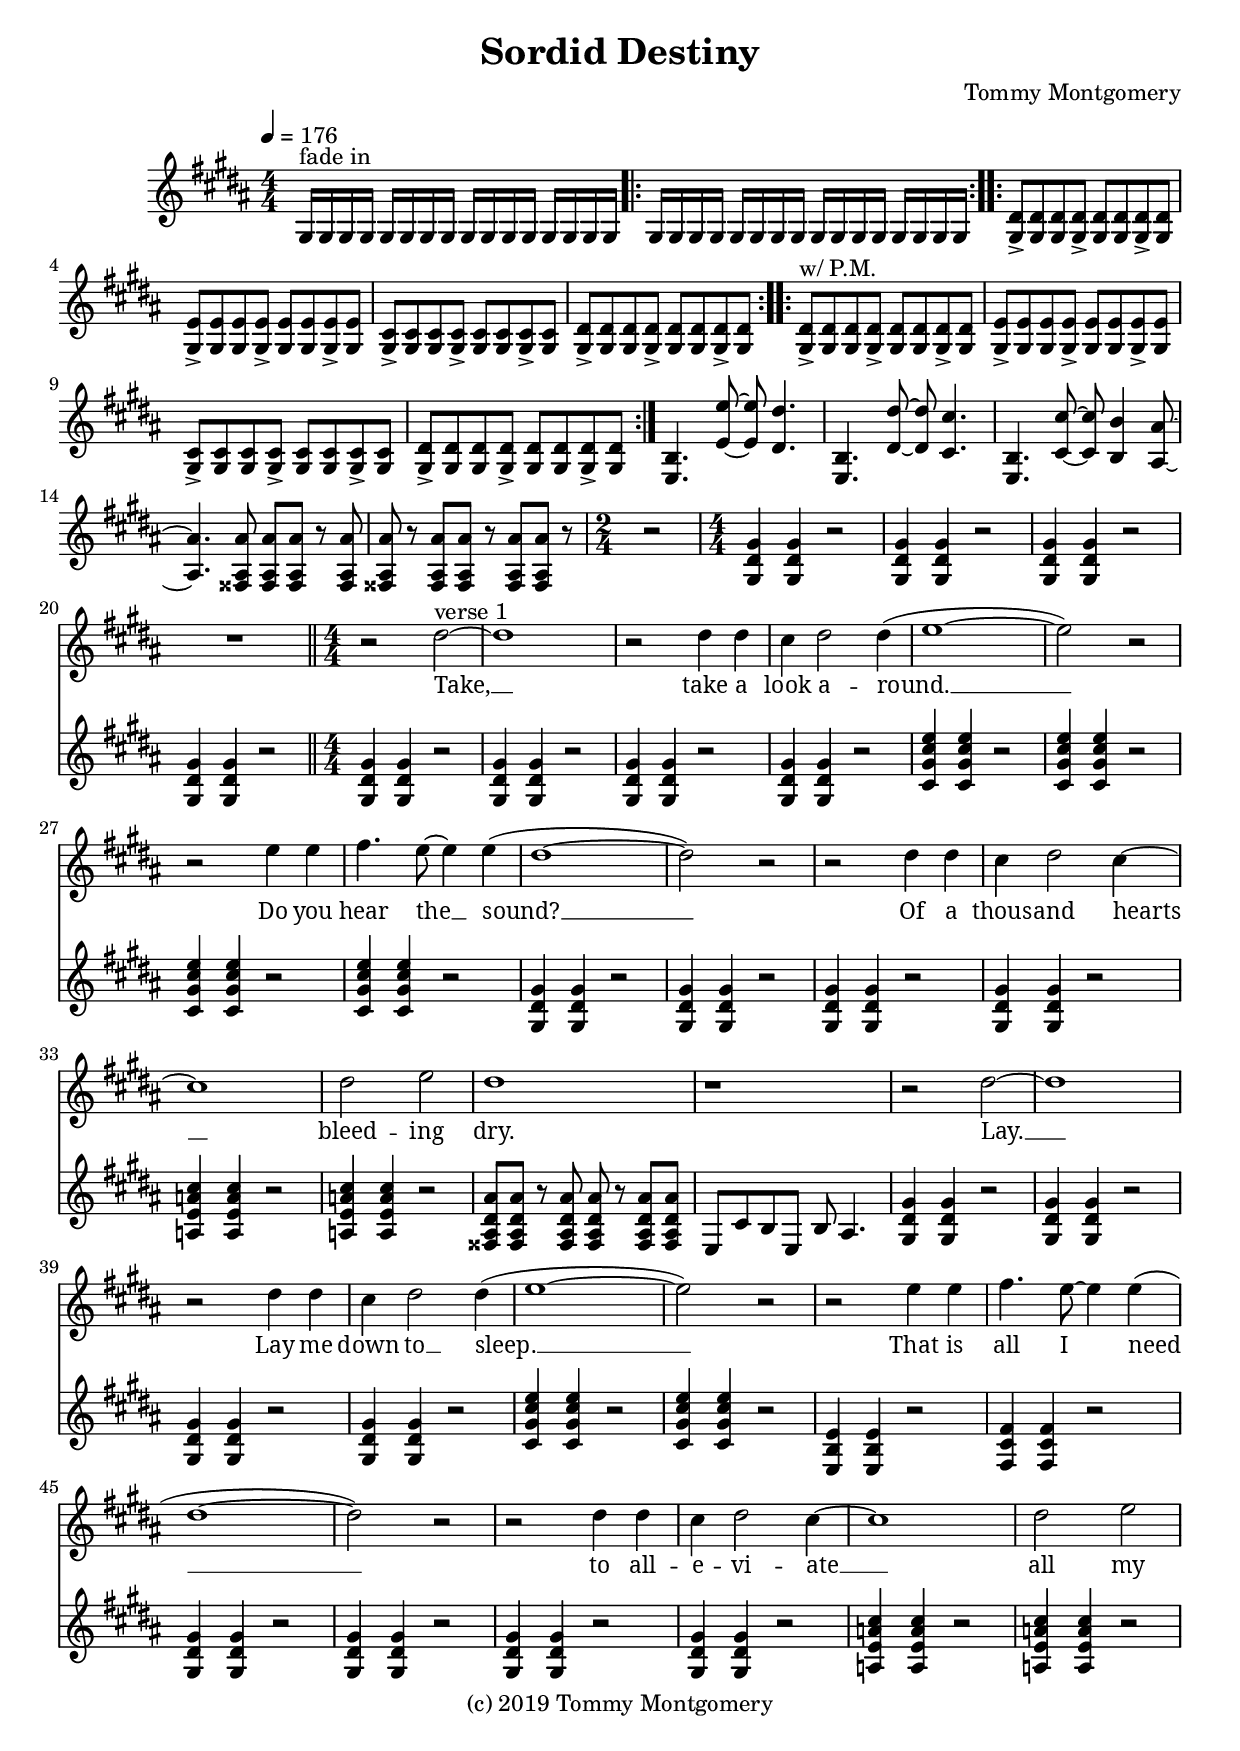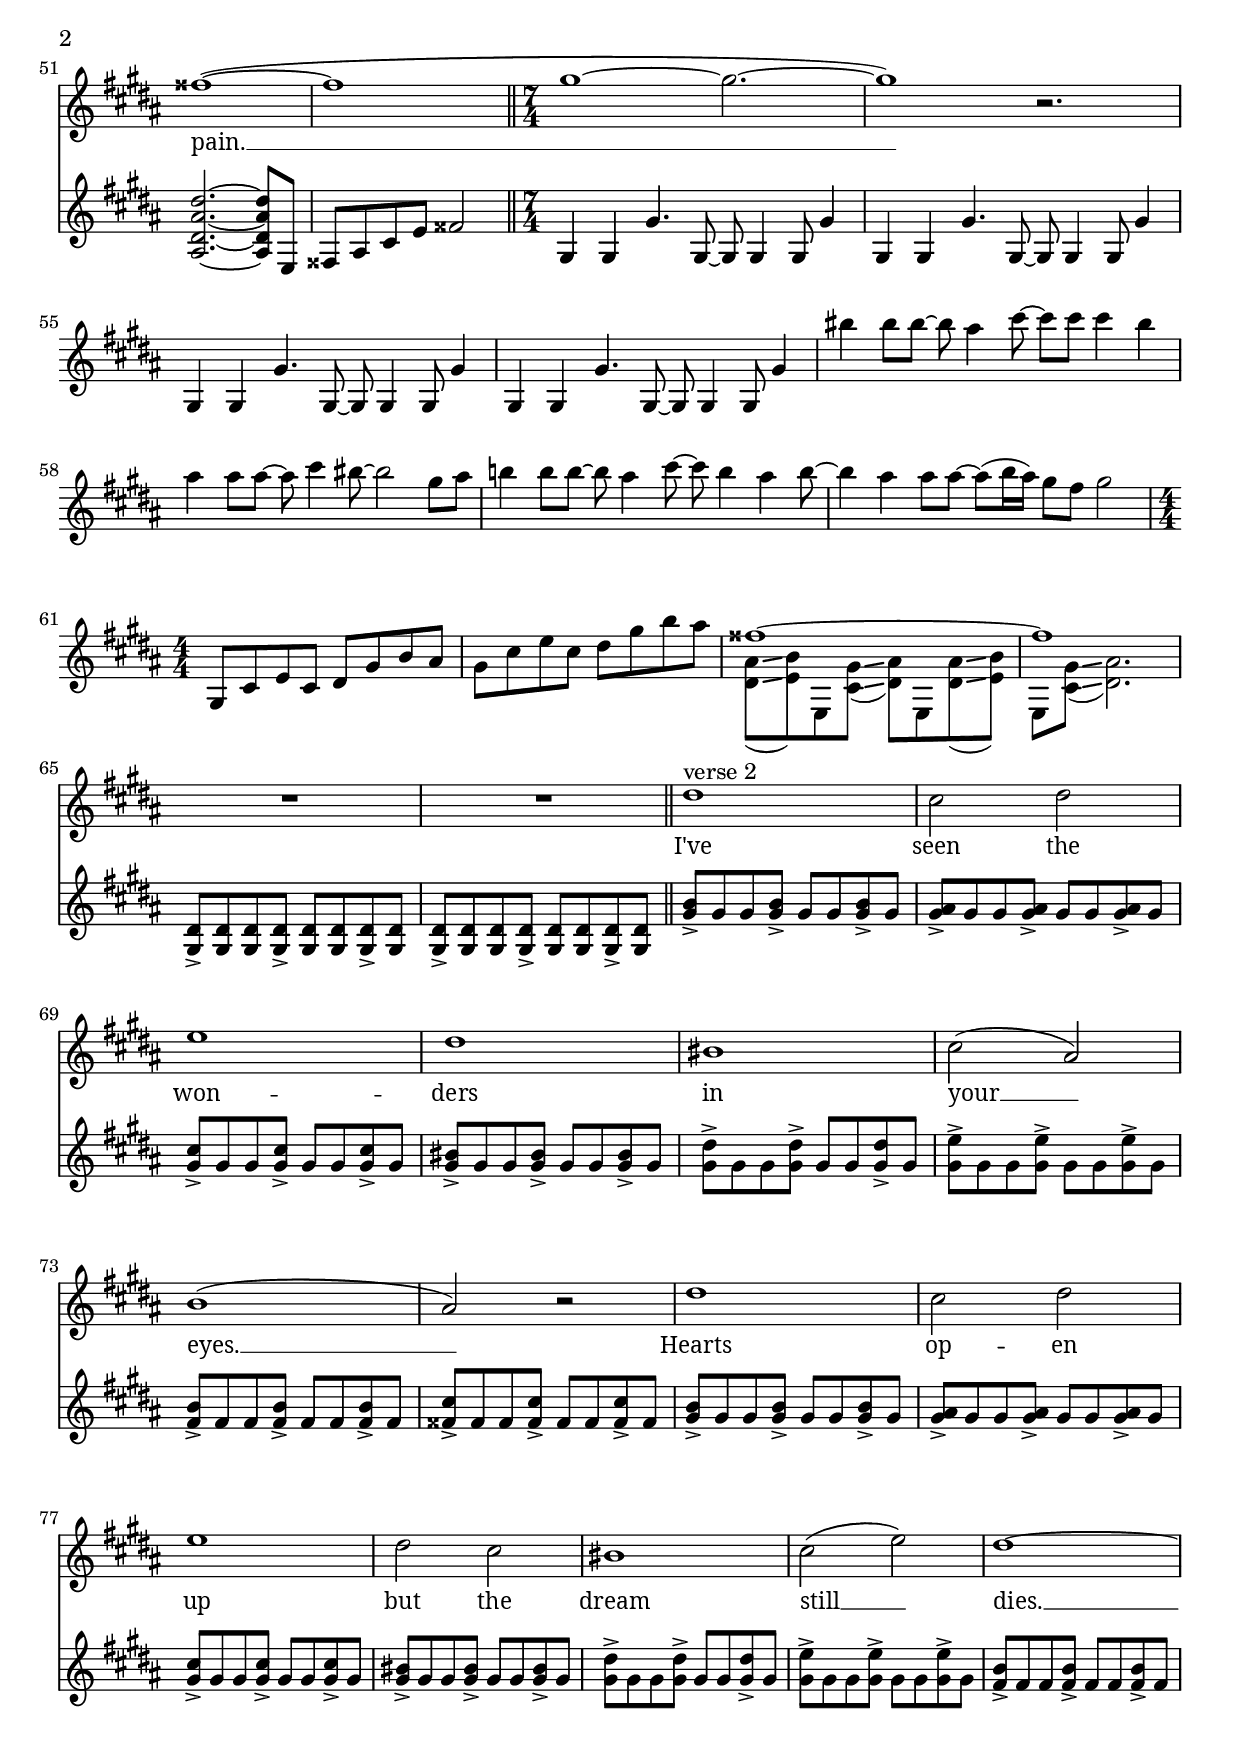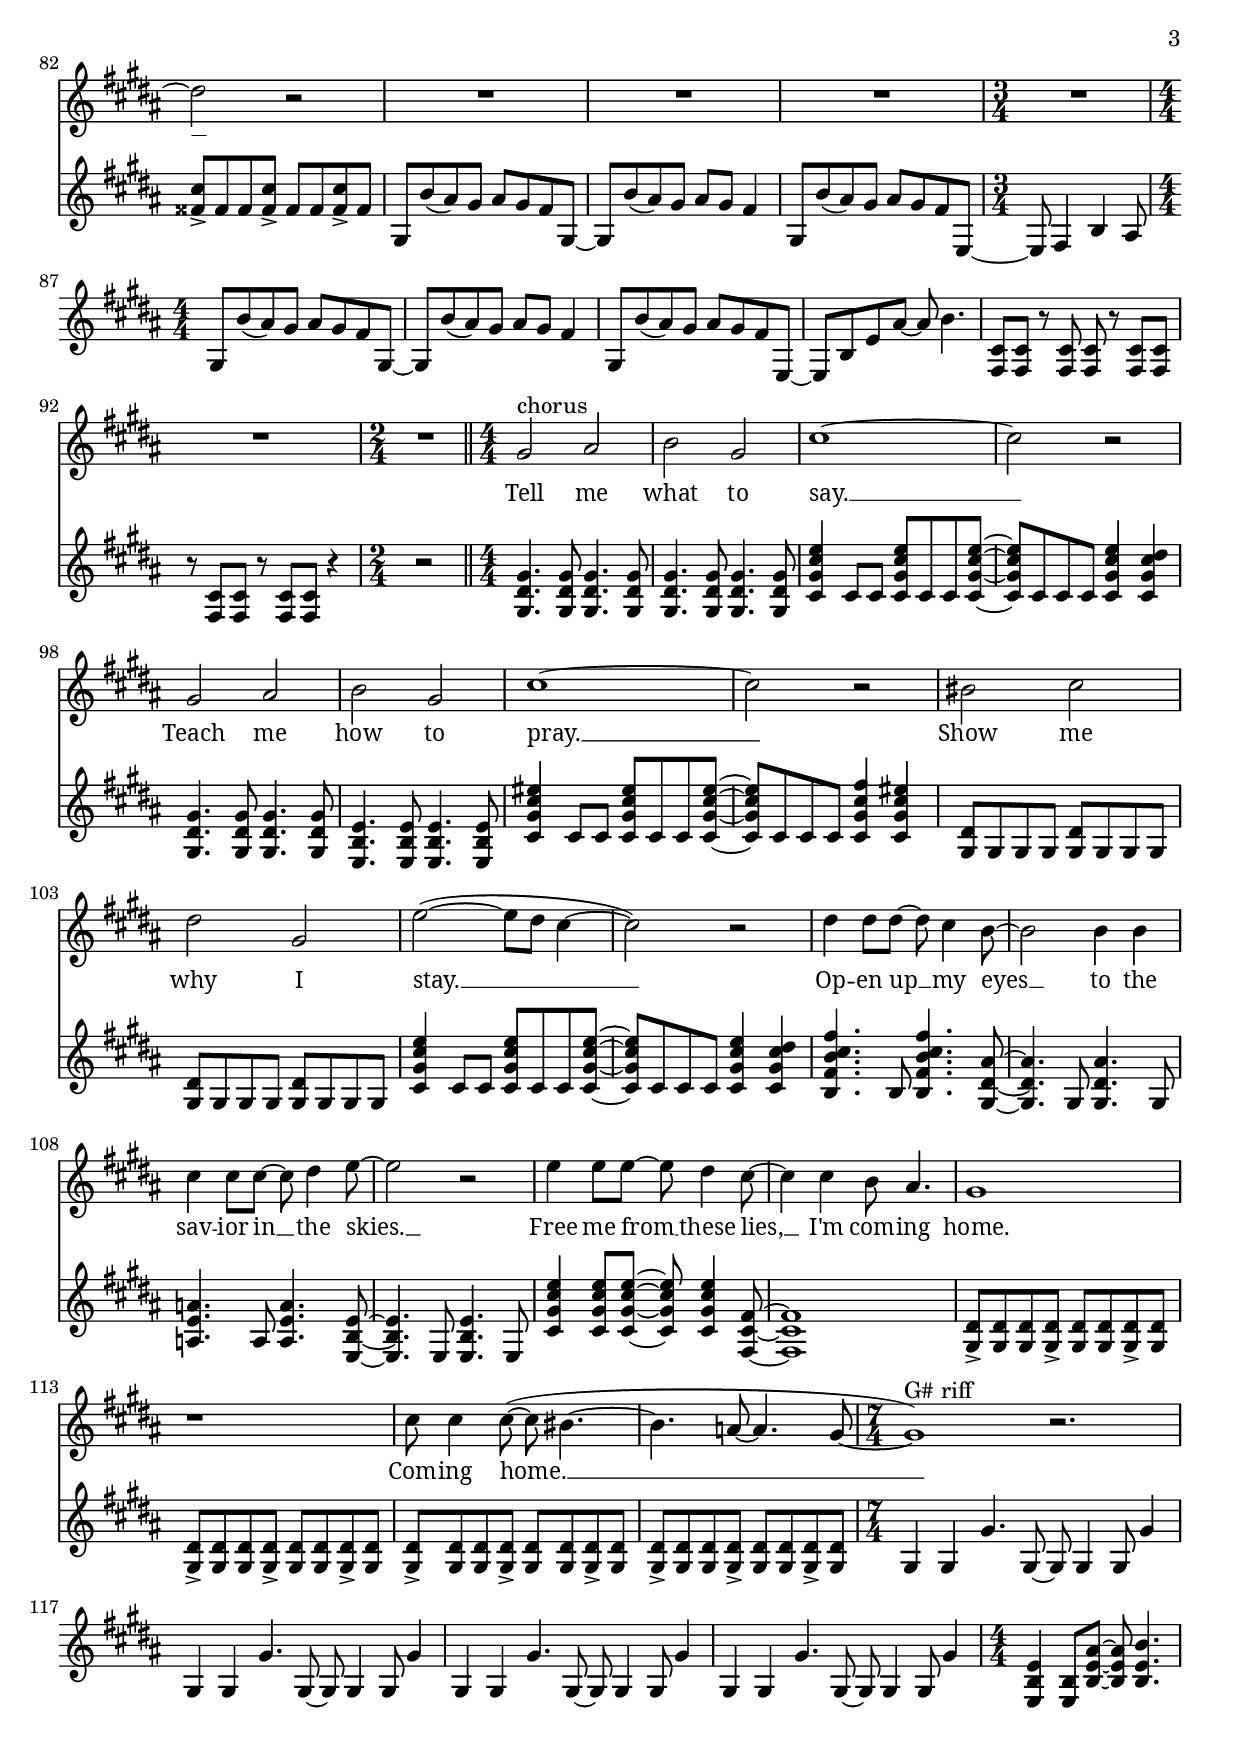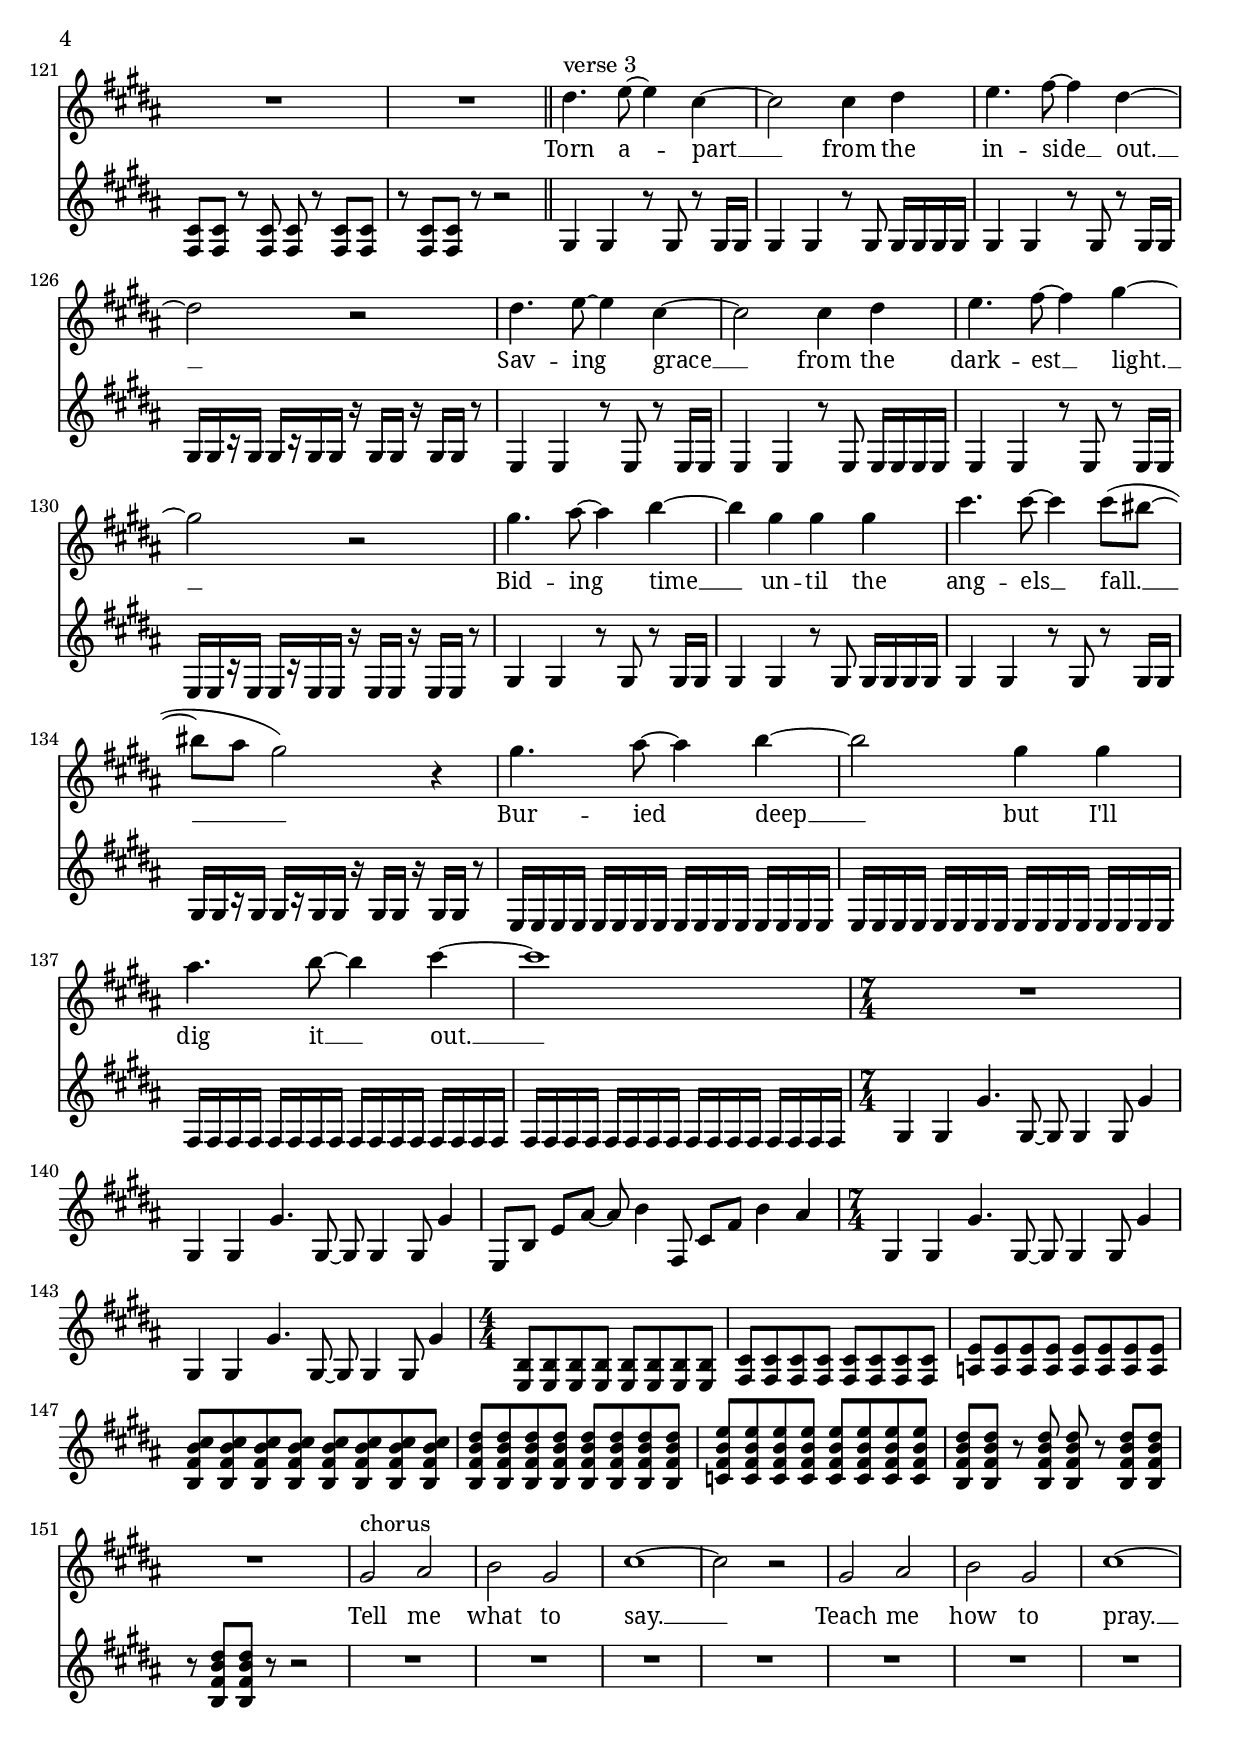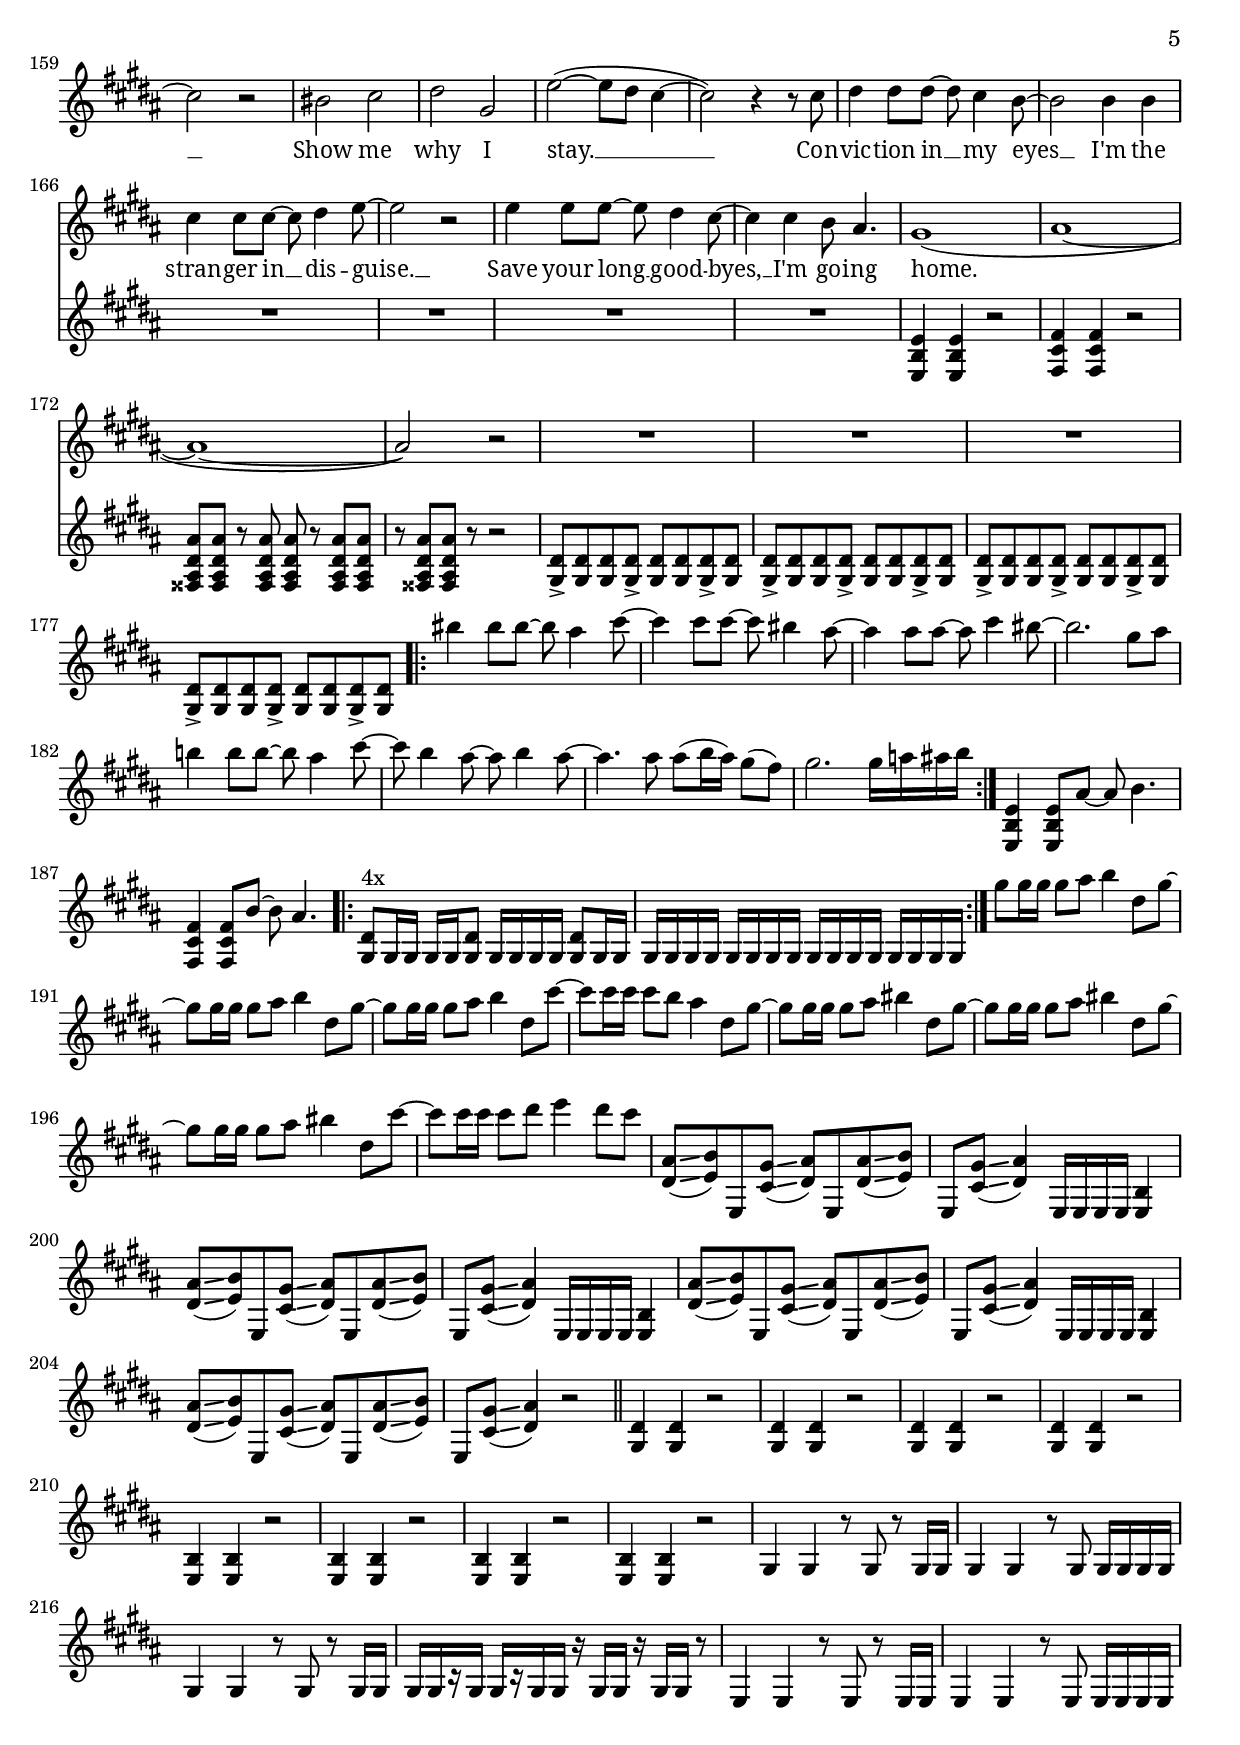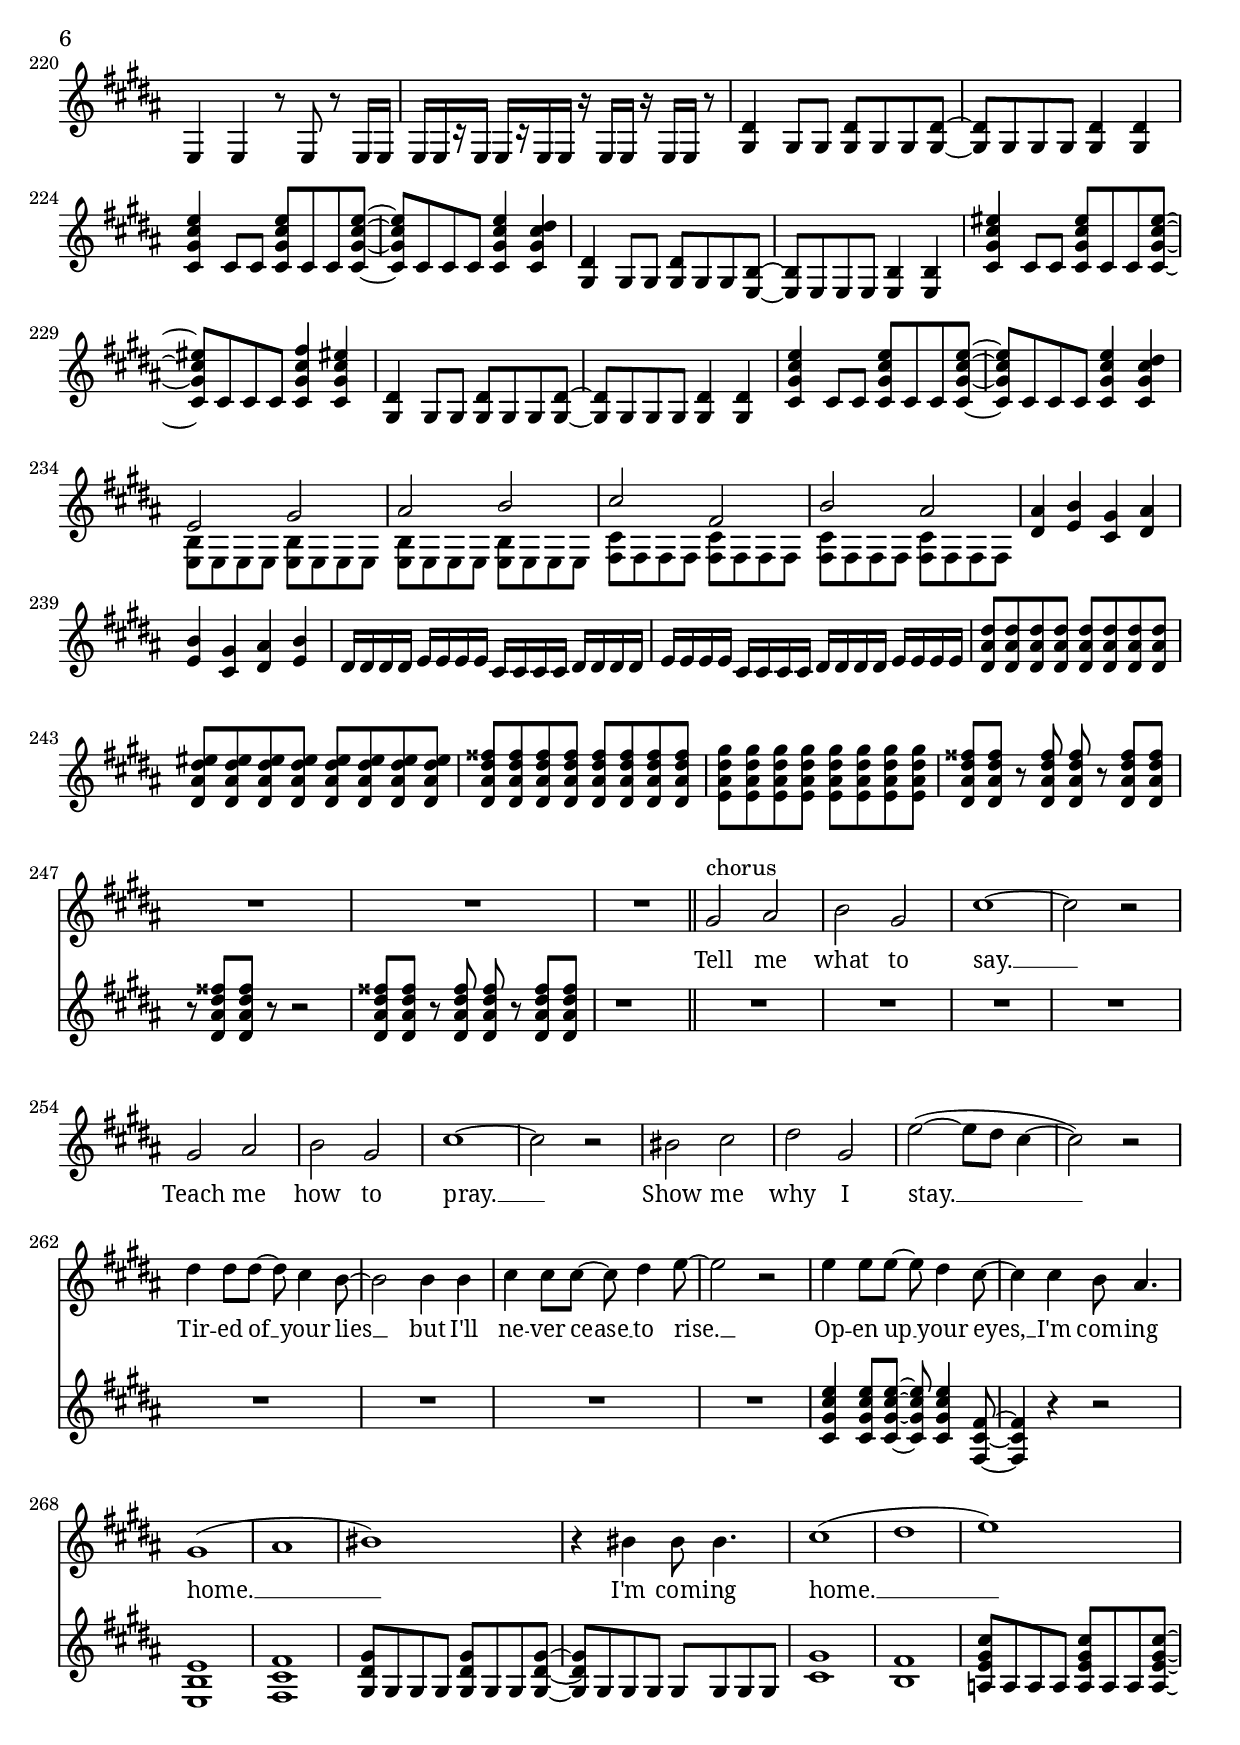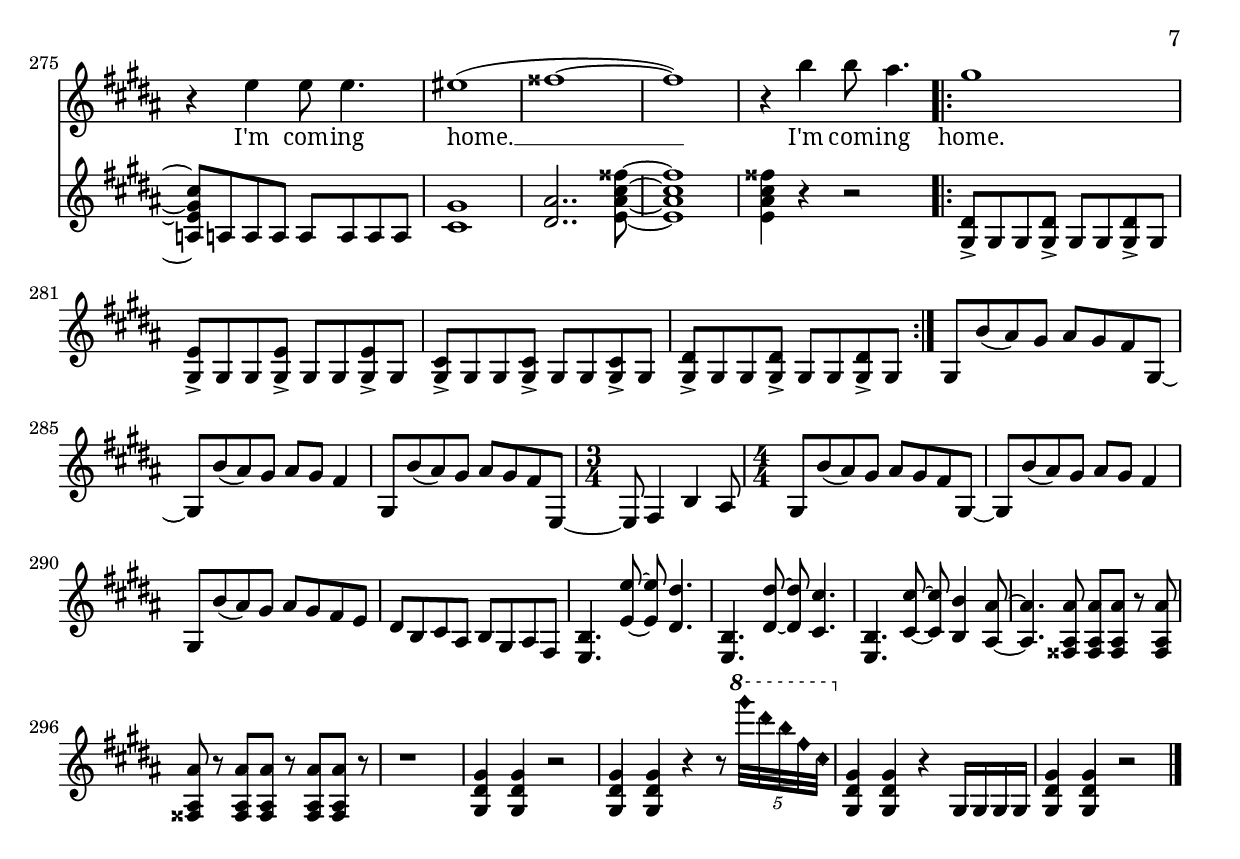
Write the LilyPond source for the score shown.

\version "2.18.2"
\language "english"

\header {
  title = "Sordid Destiny"
  composer = "Tommy Montgomery"
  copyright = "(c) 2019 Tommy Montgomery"
}

global = {
  \key gs \minor
  \set Staff.printKeyCancellation = ##f
  \numericTimeSignature
  \compressFullBarRests
  \omit Voice.StringNumber
  \override TupletBracket #'bracket-visibility = #'if-no-beam
  \override MultiMeasureRest.expand-limit = #3
  \override Score.ChordName.font-name = #"Noto Serif"
  \override Score.ChordName.font-size = #0
  \override Score.LyricText.font-name = #"Noto Serif"
  \override Score.LyricText.font-size = #0
  \time 4/4
  \tempo 4 = 176
}

riff = {
  gs4 gs r8 gs r gs16 gs |
  gs4 gs r8 gs gs16 gs gs gs |
  gs4 gs r8 gs r gs16 gs |
  gs16[ gs r gs] gs[ r gs gs] r gs gs r gs gs r8 |
}

riffSevenFour = \relative c' {
  gs4 gs gs'4. gs,8 ~ gs gs4 gs8 gs'4 |
}

guitarOne = \relative c' {
  gs16^"fade in" \repeat unfold 15 gs |
  \repeat volta 7 { \repeat unfold 16 gs16 | }

  \repeat volta 2 {
    <gs ds'>8-> q q q-> q q q-> q |
    <gs e'>8-> q q q-> q q q-> q |
    <gs cs>8-> q q q-> q q q-> q |
    <gs ds'>8-> q q q-> q q q-> q |
  }

  \repeat volta 2 {
    <gs ds'>8->^"w/ P.M." q q q-> q q q-> q |
    <gs e'>8-> q q q-> q q q-> q |
    <gs cs>8-> q q q-> q q q-> q |
    <gs ds'>8-> q q q-> q q q-> q |
  }

  <e b'>4. <e' e'>8 ~ q <ds ds'>4. |
  <e, b'>4. <ds' ds'>8 ~ q <cs cs'>4. |
  <e, b'>4. <cs' cs'>8 ~ q <b b'>4 <as as'>8 ~ |
  q4. <fss as as'>8 q q r q |
  q r q q r q q r |
  \time 2/4 r2 |

  \repeat unfold 4 { <gs ds' gs>4 q r2 | }

  \bar "||"

  % verse 1
  \time 4/4
  \repeat unfold 4 { <gs ds' gs>4 q r2 | }
  \repeat unfold 4 { <cs gs' cs e>4 q r2 | }
  \repeat unfold 4 { <gs ds' gs>4 q r2 | }
  \repeat unfold 2 { <a e' a cs>4 q r2 | }
  <fss as ds as'>8 q r <fss as ds as'>8 q r <fss as ds as'>8 q |
  e8 cs' b e, b' as4. |

  \repeat unfold 4 { <gs ds' gs>4 q r2 | }
  \repeat unfold 2 { <cs gs' cs e>4 q r2 | }
  <e, b' e>4 q r2 | <fs cs' fs>4 q r2 |
  \repeat unfold 4 { <gs ds' gs>4 q r2 | }
  \repeat unfold 2 { <a e' a cs>4 q r2 | }
  <as ds as' ds>2. ~ q8 e | fss as cs e fss2 |

  \time 7/4
  \bar "||"

  \repeat unfold 4 \riffSevenFour

  bs'4 bs8 bs ~ bs as4 cs8 ~ cs cs cs4 bs |
  as4 as8 as ~ as cs4 bs8 ~ bs2 gs8 as |
  b!4 b8 b ~ b as4 cs8 ~ cs b4 as4 b8 ~ |
  b4 as4 as8 as8 ~ as( b16 as) gs8 fs gs2 |

  \time 4/4 gs,,8 cs e cs ds gs b as |
  gs cs e cs ds gs b as |
  <<
    { fss1 ~ | fss | } \\
    {
      <ds, as'>8\glissando( <e b'>) e, <cs' gs'>\glissando( <ds as'>) e,
      <ds' as'>8\glissando( <e b'>) e, <cs' gs'>\glissando( <ds as'>2.) |
    }
  >>

  <gs, ds'>8-> q q q-> q q q-> q |
  q-> q q q-> q q q-> q |

  \bar "||"

  % verse 2
  \repeat unfold 2 {
    <gs' b>8-> gs gs <gs b>-> gs gs <gs b>-> gs |
    <gs as>-> gs gs <gs as>-> gs gs <gs as>-> gs |
    <gs cs>-> gs gs <gs cs>-> gs gs <gs cs>-> gs |
    <gs bs>-> gs gs <gs bs>-> gs gs <gs bs>-> gs |

    <gs ds'>-> gs gs <gs ds'>-> gs gs <gs ds'>-> gs |
    <gs e'>-> gs gs <gs e'>-> gs gs <gs e'>-> gs |
    <fs b>-> fs fs <fs b>-> fs fs <fs b>-> fs |
    <fss cs'>-> fss fss <fss cs'>-> fss fss <fss cs'>-> fss |
  }

  gs,8 b'( as) gs as gs fs gs, ~ |
  gs b'( as) gs as gs fs4 |
  gs,8 b'( as) gs as gs fs e, ~ |
  \time 3/4 e fs4 b4 as8 |

  \time 4/4
  gs8 b'( as) gs as gs fs gs, ~ |
  gs b'( as) gs as gs fs4 |
  gs,8 b'( as) gs as gs fs e, ~ |
  e b' e as ~ as b4. |

  <fs, cs'>8 q r <fs cs'>8 q r  <fs cs'>8 q |
  r <fs cs'>8 q r <fs cs'>8 q r4 |
  \time 2/4 r2 |
  \bar "||"

  \time 4/4

  % chorus
  <gs ds' gs>4. q8 q4. q8 |
  q4. q8 q4. q8 |
  <cs gs' cs e>4 cs8 cs <cs gs' cs e> cs cs <cs gs' cs e> ~ |
  q8 cs cs cs <cs gs' cs e>4 <cs gs' cs ds> |

  <gs ds' gs>4. q8 q4. q8 |
  <e b' e>4. q8 q4. q8 |
  <cs' gs' cs es>4 cs8 cs <cs gs' cs es> cs cs <cs gs' cs es> ~ |
  q8 cs cs cs <cs gs' cs fs>4 <cs gs' cs es> |

  <gs ds'>8 gs gs gs <gs ds'>8 gs gs gs |
  <gs ds'>8 gs gs gs <gs ds'>8 gs gs gs |
  <cs gs' cs e>4 cs8 cs <cs gs' cs e> cs cs <cs gs' cs e> ~ |
  q8 cs cs cs <cs gs' cs e>4 <cs gs' cs ds> |

  <b fs' b cs fs>4. b8 <b fs' b cs fs>4. <gs ds' as'>8 ~ |
  q4. gs8 <gs ds' as'>4. gs8 |
  <a e' a>4. a8 <a e' a>4. <e b' e>8 ~ |
  q4. e8 <e b' e>4. e8 |
  <cs' gs' cs e>4 q8 q ~ q8 q4 <fs, cs' fs>8 ~ |
  q1 |

  % brief interlude
  <gs ds'>8-> q q q-> q q q-> q |
  q-> q q q-> q q q-> q |
  q-> q q q-> q q q-> q |
  q-> q q q-> q q q-> q |

  \time 7/4
  \repeat unfold 4 \riffSevenFour

  \time 4/4
  <e b' e>4 <e b'>8 <b' e as> ~ q <b e b'>4. |
  <fs cs'>8 q r <fs cs'> q r <fs cs'> q |
  r <fs cs'> q r r2 |

  \bar "||"
  % verse 3

  \riff
  \transpose gs e \riff
  \riff
  \repeat unfold 32 e16
  \repeat unfold 32 fs16

  \time 7/4
  \repeat unfold 2 \riffSevenFour

  e8 b' e as ~ as b4 fs,8 cs' fs b4 as4 |

  \time 7/4
  \repeat unfold 2 \riffSevenFour
  \time 4/4
  <e, b'>8 q q q q q q q |
  <fs cs'> q q q q q q q |
  <a e'> q q q q q q q |
  <b fs' b cs> q q q q q q q |
  <b fs' b ds> q q q q q q q |
  <c fs b e> q q q q q q q |
  <b fs' b ds> q r <b fs' b ds> q r <b fs' b ds> q |
  r <b fs' b ds> q r r2 |

  % chorus
  R1*18 |
  <e, b' e>4 q r2 |
  <fs cs' fs>4 q r2 |
  <fss as ds as'>8 q r <fss as ds as'>8 q r <fss as ds as'>8 q |
  r <fss as ds as'>8 q r r2 |

  % interlude
  <gs ds'>8-> q q q-> q q q-> q |
  q-> q q q-> q q q-> q |
  q-> q q q-> q q q-> q |
  q-> q q q-> q q q-> q |

  \repeat volta 2 {
    bs''4 bs8 bs ~ bs as4 cs8 ~ |
    cs4 cs8 cs ~ cs bs4 as8 ~ |
    as4 as8 as ~ as cs4 bs8 ~ |
    bs2. gs8 as |
    b!4 b8 b ~ b as4 cs8 ~ |
    cs b4 as8 ~ as b4 as8 ~ |
    as4. as8 as8( b16 as) gs8( fs) |
    gs2. gs16 a as b |
  }

  <e,,, b' e>4 q8 as' ~ as b4. |
  <fs, cs' fs>4 q8 b' ~ b as4. |

  \repeat volta 4 {
    <gs, ds'>8^"4x" gs16 gs gs gs <gs ds'>8 gs16 gs gs gs <gs ds'>8 gs16 gs |
    \repeat unfold 16 gs16 |
  }

  gs''8 gs16 gs gs8 as b4 ds,8 gs ~ |
  gs8 gs16 gs gs8 as b4 ds,8 gs ~ |
  gs8 gs16 gs gs8 as b4 ds,8 cs' ~ |
  cs cs16 cs cs8 b as4 ds,8 gs ~ |
  gs8 gs16 gs gs8 as bs4 ds,8 gs ~ |
  gs8 gs16 gs gs8 as bs4 ds,8 gs ~ |
  gs8 gs16 gs gs8 as bs4 ds,8 cs' ~ |
  cs cs16 cs cs8 ds e4 ds8 cs |

  \repeat unfold 3 {
    <ds,, as'>8\glissando( <e b'>) e, <cs' gs'>\glissando( <ds as'>) e, <ds' as'>8\glissando( <e b'>) |
    e, <cs' gs'>\glissando( <ds as'>4) e,16 e e e <e b'>4 |
  }
  <ds' as'>8\glissando( <e b'>) e, <cs' gs'>\glissando( <ds as'>) e, <ds' as'>8\glissando( <e b'>) |
  e, <cs' gs'>\glissando( <ds as'>4) r2 |

  % solo
  \bar "||"
  \repeat unfold 4 { <gs, ds'>4 q r2 | }
  \repeat unfold 4 { <e b'>4 q r2 | }
  \riff
  \transpose gs e \riff


  <gs ds'>4 gs8 gs <gs ds'> gs gs <gs ds'> ~ |
  q gs gs gs <gs ds'>4 q |
  <cs gs' cs e>4 cs8 cs <cs gs' cs e> cs cs <cs gs' cs e> ~ |
  q cs cs cs <cs gs' cs e>4 <cs gs' cs ds> |

  <gs ds'>4 gs8 gs <gs ds'> gs gs <e b'> ~ |
  q e e e <e b'>4 q |
  <cs' gs' cs es>4 cs8 cs <cs gs' cs es> cs cs <cs gs' cs es> ~ |
  q cs cs cs <cs gs' cs fs>4 <cs gs' cs es> |

  <gs ds'>4 gs8 gs <gs ds'> gs gs <gs ds'> ~ |
  q gs gs gs <gs ds'>4 q |
  <cs gs' cs e>4 cs8 cs <cs gs' cs e> cs cs <cs gs' cs e> ~ |
  q cs cs cs <cs gs' cs e>4 <cs gs' cs ds> |

  <<
    { e2 gs | as b | } \\
    { \repeat unfold 4 { <e,, b'>8 e e e } }
  >>
  <<
    { cs''2 fs, | b as | } \\
    { \repeat unfold 4 { <fs, cs'>8 fs fs fs } }
  >>

  <ds' as'>4 <e b'> <cs gs'> <ds as'> |
  <e b'> <cs gs'> <ds as'> <e b'> |
  ds16 ds ds ds e e e e cs cs cs cs ds ds ds ds |
  e e e e cs cs cs cs ds ds ds ds e e e e |

  <ds as' ds>8 q q q q q q q |
  <ds as' ds es>8 q q q q q q q |
  <ds as' ds fss>8 q q q q q q q |
  <e as ds gs>8 q q q q q q q |

  <ds as' ds fss>8 q r <ds as' ds fss> q r <ds as' ds fss> q |
  r <ds as' ds fss> q r r2 |
  <ds as' ds fss>8 q r <ds as' ds fss> q r <ds as' ds fss> q |
  r1 |

  \bar "||"




  % chorus 3
  R1*16 |
  <cs gs' cs e>4 q8 q ~ q q4 <fs, cs' fs>8 ~ |
  q4 r4 r2 |

  <e b' e>1 | <fs cs' fs> |
  <gs ds' gs>8 gs gs gs <gs ds' gs> gs gs <gs ds' gs> ~ |
  q8 gs gs gs gs gs gs gs |

  <cs gs'>1 | <b fs'> |
  <a e' gs cs>8 a a a <a e' gs cs> a a <a e' gs cs> ~ |
  q a a a a a a a |

  <cs gs'>1 | <ds as'>2.. <e as cs fss>8 ~ | q1 | q4 r4 r2 |

  \repeat volta 2 {
    <gs, ds'>8-> gs gs <gs ds'>-> gs gs <gs ds'>-> gs |
    <gs e'>-> gs gs <gs e'>-> gs gs <gs e'>-> gs
    <gs cs>-> gs gs <gs cs>-> gs gs <gs cs>-> gs
    <gs ds'>-> gs gs <gs ds'>-> gs gs <gs ds'>-> gs |
  }

  gs8 b'( as) gs as gs fs gs, ~ |
  gs b'( as) gs as gs fs4 |
  gs,8 b'( as) gs as gs fs e, ~ |
  \time 3/4 e fs4 b4 as8 |

  \time 4/4
  gs8 b'( as) gs as gs fs gs, ~ |
  gs b'( as) gs as gs fs4 |
  gs,8 b'( as) gs as gs fs e |
  ds b cs as b gs as fs |

  <e b'>4. <e' e'>8 ~ q <ds ds'>4. |
  <e, b'>4. <ds' ds'>8 ~ q <cs cs'>4. |
  <e, b'>4. <cs' cs'>8 ~ q <b b'>4 <as as'>8 ~ |
  q4. <fss as as'>8 q q r q |
  q r q q r q q r |
  r1 |

  <gs ds' gs>4 q r2 |
  <gs ds' gs>4 q r4 r8 \ottava #1 \override NoteHead.style = #'harmonic-mixed \tuplet 5/4 { gs''''32 ds b fs cs } \ottava #0 \revert NoteHead.style |
  <gs,, ds' gs>4 q r4 gs16 gs gs gs |
  <gs ds' gs>4 q r2 |

  \bar "|."



}

vocalMelody = \relative c'' {
  R1 |
  \repeat volta 7 R1 |
  \repeat volta 2 R1*4 |
  \repeat volta 2 R1*4 |

  % e major thing
  R1*5 \time 2/4 r2 |

  \time 4/4
  R1*4 |

  % verse 1
  r2 ds2^"verse 1" ~ | ds1 | r2 ds4 ds | cs ds2 ds4( |
  e1 ~ | e2) r2 | r2 e4 e | fs4. e8 ~ e4 e4( |
  ds1 ~ | ds2) r2 | r2 ds4 ds | cs ds2 cs4 ~ |
  cs1 | ds2 e | ds1 | r1 |

  r2 ds2 ~ | ds1 | r2 ds4 ds | cs ds2 ds4(
  e1 ~ | e2) r2 | r2 e4 e | fs4. e8 ~ e4 e4( |
  ds1 ~ | ds2) r2 | r2 ds4 ds | cs ds2 cs4 ~ |
  cs1 | ds2 e | fss1( ~ | fss1 |

  \time 7/4
  gs1 ~ gs2. ~ | gs1) r2. |

  R1*7/4*6 |
  \time 4/4
  R1*6 |

  % verse 2
  ds1^"verse 2" | cs2 ds | e1 | ds |
  bs | cs2( as) | b1( | as2) r2 |

  ds1 | cs2 ds | e1 | ds2 cs |
  bs1 | cs2( e) | ds1 ~ | ds2 r2 |

  R1*3 |
  R1*3/4 |
  R1*6 |
  R1*1/2 |

  % chorus
  gs,2^"chorus" as | b gs | cs1 ~ | cs2 r2 |
  gs2 as | b gs | cs1 ~ | cs2 r2 |
  bs2 cs | ds gs, | e'2( ~ e8 ds cs4 ~ | cs2) r2 |

  ds4 ds8 ds ~ ds cs4 b8 ~ | b2 b4 b |
  cs4 cs8 cs8 ~ cs ds4 e8 ~ | e2 r2 |
  e4 e8 e ~ e ds4 cs8 ~ | cs4 cs b8 as4. |

  gs1 | r1 | cs8 cs4 cs8( ~ cs bs4. ~ | bs4. a8 ~ a4. gs8 ~ |
  \time 7/4 gs1)^"G# riff" r2. |

  R1*7/4*3 |
  \time 4/4
  R1*3 |

  ds'4.^"verse 3" e8 ~ e4 cs ~ | cs2 cs4 ds | e4. fs8 ~ fs4 ds ~ | ds2 r2 |
  ds4. e8 ~ e4 cs ~ | cs2 cs4 ds | e4. fs8 ~ fs4 gs ~ | gs2 r2 |
  gs4. as8 ~ as4 b ~ | b4 gs gs gs | cs4. cs8 ~ cs4 cs8( bs ~ | bs8 as gs2) r4 |
  gs4. as8 ~ as4 b ~ | b2 gs4 gs | as4. b8 ~ b4 cs ~ | cs1 |

  \time 7/4
  R1*7/4*5
  \time 4/4
  R1*8 |

  % chorus 2
  gs,2^"chorus" as | b gs | cs1 ~ | cs2 r2 |
  gs2 as | b gs | cs1 ~ | cs2 r2 |
  bs2 cs | ds gs, | e'2( ~ e8 ds cs4 ~ | cs2) r4 r8 cs |

  ds4 ds8 ds ~ ds cs4 b8 ~ | b2 b4 b |
  cs4 cs8 cs8 ~ cs ds4 e8 ~ | e2 r2 |
  e4 e8 e ~ e ds4 cs8 ~ | cs4 cs b8 as4. |

  gs1( | as ~ | as ~ | as2) r2 |

  % interlude
  R1*4 |
  \repeat volta 2 R1*8 |
  R1*2 |
  \repeat volta 4 R1*2 |
  R1*16 |

  % solo
  R1*32 |
  R1*12 |


  % chorus 3
  gs2^"chorus" as | b gs | cs1 ~ | cs2 r2 |
  gs2 as | b gs | cs1 ~ | cs2 r2 |
  bs2 cs | ds gs, | e'2( ~ e8 ds cs4 ~ | cs2) r2 |

  ds4 ds8 ds ~ ds cs4 b8 ~ | b2 b4 b |
  cs4 cs8 cs8 ~ cs ds4 e8 ~ | e2 r2 |
  e4 e8 e ~ e ds4 cs8 ~ | cs4 cs b8 as4. |

  gs1( | as | bs1) | r4 bs4 bs8 bs4. |
  cs1( | ds | e) | r4 e4 e8 e4. |
  es1( | fss ~ | fss) | r4 b4 b8 as4. |

  \repeat volta 2 { gs1 | r1 | r1 | r1 | }



}

allTheLyrics = \lyricmode {
  Take, __
  take a look a -- round. __
  Do you hear the __ sound? __
  Of a thous -- and hearts __ bleed -- ing dry.

  Lay. __
  Lay me down to __ sleep. __
  That is all I need __
  to all -- e -- vi -- ate __
  all my pain. __

  % verse 2
  I've seen the won -- ders in your __ eyes. __
  Hearts op -- en up but the dream still __ dies. __

  % chorus
  Tell me what to say. __
  Teach me how to pray. __
  Show me why I stay. __

  Op -- en up __ my eyes __
  to the sav -- ior in __ the skies. __
  Free me from __ these lies, __
  I'm com -- ing home.
  Com -- ing home. __

  % verse 3
  Torn a -- part __ from the in -- side __ out. __
  Sav -- ing grace __ from the dark -- est __ light. __
  Bid -- ing time __ un -- til the ang -- els __ fall. __
  Bur -- ied deep __ but I'll dig it __ out. __

  % chorus 2
  Tell me what to say. __
  Teach me how to pray. __
  Show me why I stay. __

  Con -- vic -- tion  in __ my eyes __
  I'm the stran -- ger in __ dis -- guise. __
  Save your long __ good -- byes, __
  I'm go -- ing home.

  % chorus 3
  Tell me what to say. __
  Teach me how to pray. __
  Show me why I stay. __

  Tir -- ed of __ your lies __
  but I'll ne -- ver cease __ to rise. __
  Op -- en up __ your eyes, __
  I'm com -- ing home. __

  I'm com -- ing home. __
  I'm com -- ing home. __
  I'm com -- ing home.


}

guitarOneStaff = \new Staff \with { midiInstrument = "distorted guitar" midiMaximumVolume = #0.6 }{ \global \guitarOne }


vox = \new Staff \with { midiInstrument = "voice oohs" midiMinimumVolume = #0.7 } {
  <<
    \new Voice = "vocalMelody" { \clef treble \global \vocalMelody }
  >>
}

demLyrics = \new Lyrics \lyricsto "vocalMelody" {
  <<
    \new Lyrics {
      \set associatedVoice = "vocalMelody"
      \allTheLyrics
    }
  >>
}

chordExceptionMusic = {
  <c e g b d'>1-\markup { "maj9" }
  <c e g b fs'>1-\markup { "maj7" \sharp "11" }
  <c ef f g bf>1-\markup { "m7sus4" }
  <c ef gf bff>1-\markup { "°7" }
  <c e g d'>1-\markup { "add9" }
  <c ef g d'>1-\markup { "m(add9)" }
  <c e fs as>1-\markup { \super { \sharp "11" \sharp "13" } }
  <c g>1-\markup { "5" }
  <c e g bf>1-\markup { "7" }
  <c e g b>1-\markup { "maj7" }
  <c ef g bf>1-\markup { "m7" }
  <c f g>1-\markup { "sus4" }
  <c d g>1-\markup { "sus2" }
  <c e g bf df'>1-\markup { "7" \super { \flat "9" } }
  <c e g f'>1-\markup { "add11" }
}

chordExceptions = #(append
  (sequential-music-to-chord-exceptions chordExceptionMusic #t)
  ignatzekExceptions
)

chorusEChords = \chordmode {
  \repeat unfold 2 {
    e4:1.5 q16 d:1.5 e4:1.5 q16 d16:1.5 e4:1.5 |
    d16:1.5 e:1.5 f4:1.5 q16 e16:1.5 d2:1.5 |
    e4:1.5 q16 d:1.5 e4:1.5 q16 d16:1.5 e4:1.5 |
  }
  \alternative {
    { f16:1.5 e:1.5 d4.:1.5 f4:1.5 q16 g8.:1.5 }
    { f1 }
  }
}

chordValues = \chordmode {
  \global
  \powerChords
  \set chordNameExceptions = #chordExceptions
  \set majorSevenSymbol = \markup "maj7"
}

chordNames = \new ChordNames {
  \set chordChanges = ##t
  \set chordNameExceptions = #chordExceptions
  \chordValues
}

\score {
  <<
    \chordNames
    \vox
    \demLyrics
    \guitarOneStaff
  >>
  \layout {
    \context {
      \Staff \RemoveEmptyStaves
      \override Glissando.minimum-length = #4
      \override Glissando.springs-and-rods = #ly:spanner::set-spacing-rods
      \override Glissando.thickness = #2
      \override VerticalAxisGroup.remove-first = ##t
    }
  }
}

\score {
  \unfoldRepeats {
    <<
      \transpose c c, \vox
      \transpose c c, \guitarOneStaff
    >>
  }
  \midi {}
}
